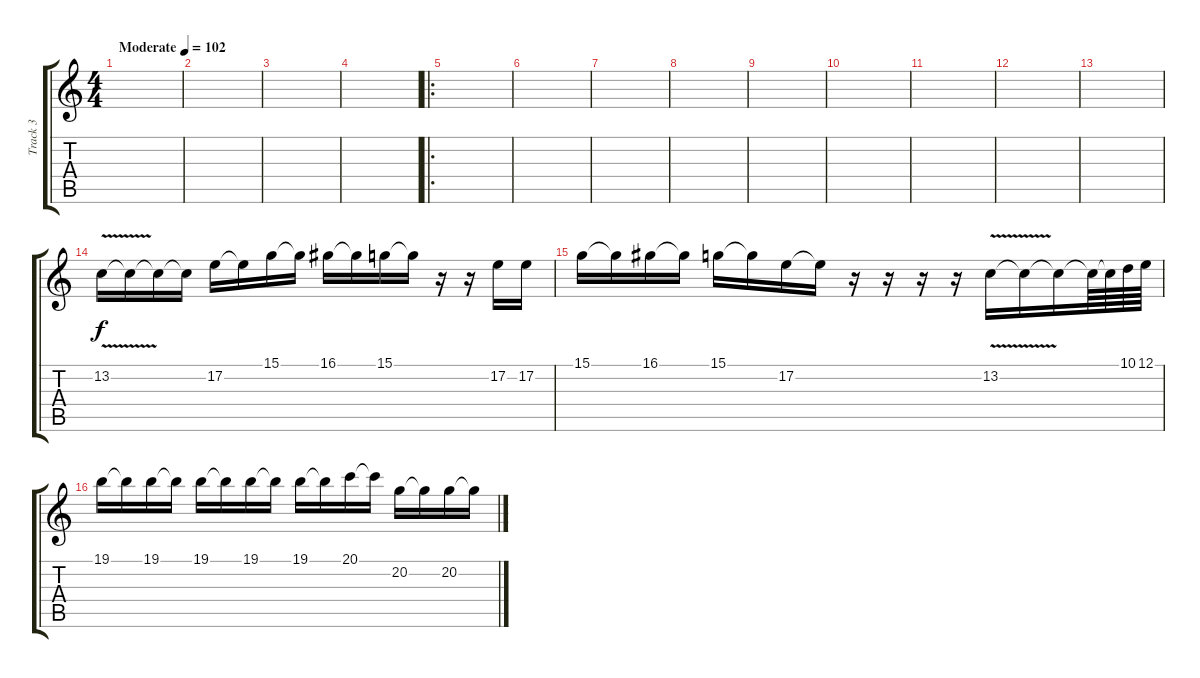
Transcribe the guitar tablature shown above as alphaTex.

\track ("Track 3" "Track 3") {instrument celesta}
\staff {score tabs}
\tuning (E4 B3 G3 D3 A2 E2) {hide}
\ts (4 4)
\tempo (102 "Moderate")
\clef g2
\ks c
|
|
|
|
\ro
|
|
|
|
|
|
|
|
|
13.2{v}.16 13.2{t}.16 13.2{t}.16 13.2{t}.16 17.2.16 17.2{t}.16 15.1.16 15.1{t}.16 16.1.16 16.1{t}.16 15.1.16 15.1{t}.16 r.16 r.16 17.2.16 17.2.16 |
15.1.16 15.1{t}.16 16.1.16 16.1{t}.16 15.1.16 15.1{t}.16 17.2.16 17.2{t}.16 r.16 r.16 r.16 r.16 13.2{v}.16 13.2{t}.16 13.2{t}.16 13.2{t}.64 13.2{t}.64 10.1.64 12.1.64 |
19.1.16 19.1{t}.16 19.1.16 19.1{t}.16 19.1.16 19.1{t}.16 19.1.16 19.1{t}.16 19.1.16 19.1{t}.16 20.1.16 20.1{t}.16 20.2.16 20.2{t}.16 20.2.16 20.2{t}.16
